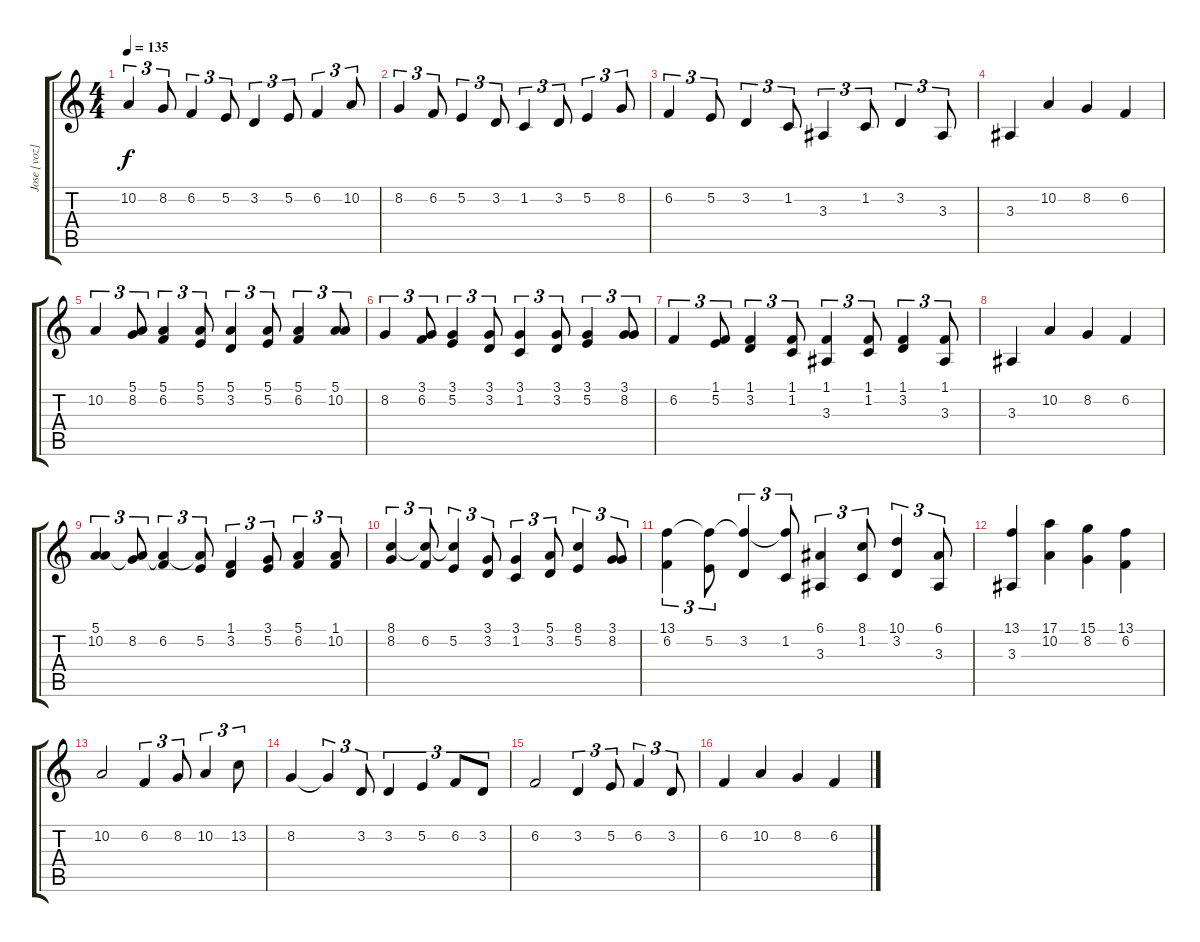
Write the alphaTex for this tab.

\track ("Jose [voz]" "Jose [voz]") {instrument pad7halo}
\staff {score tabs}
\tuning (E4 B3 G3 D3 A2 E2) {hide}
\ts (4 4)
\tempo 135
\clef g2
\ks c
10.2.4{tu (3 2) dy f} 8.2.8{tu (3 2)} 6.2.4{tu (3 2)} 5.2.8{tu (3 2)} 3.2.4{tu (3 2)} 5.2.8{tu (3 2)} 6.2.4{tu (3 2)} 10.2.8{tu (3 2)} |
8.2.4{tu (3 2)} 6.2.8{tu (3 2)} 5.2.4{tu (3 2)} 3.2.8{tu (3 2)} 1.2.4{tu (3 2)} 3.2.8{tu (3 2)} 5.2.4{tu (3 2)} 8.2.8{tu (3 2)} |
6.2.4{tu (3 2)} 5.2.8{tu (3 2)} 3.2.4{tu (3 2)} 1.2.8{tu (3 2)} 3.3.4{tu (3 2)} 1.2.8{tu (3 2)} 3.2.4{tu (3 2)} 3.3.8{tu (3 2)} |
3.3.4 10.2.4 8.2.4 6.2.4 |
10.2.4{tu (3 2)} (5.1 8.2).8{tu (3 2)} (5.1 6.2).4{tu (3 2)} (5.1 5.2).8{tu (3 2)} (5.1 3.2).4{tu (3 2)} (5.1 5.2).8{tu (3 2)} (5.1 6.2).4{tu (3 2)} (5.1 10.2).8{tu (3 2)} |
8.2.4{tu (3 2)} (3.1 6.2).8{tu (3 2)} (3.1 5.2).4{tu (3 2)} (3.1 3.2).8{tu (3 2)} (3.1 1.2).4{tu (3 2)} (3.1 3.2).8{tu (3 2)} (3.1 5.2).4{tu (3 2)} (3.1 8.2).8{tu (3 2)} |
6.2.4{tu (3 2)} (1.1 5.2).8{tu (3 2)} (1.1 3.2).4{tu (3 2)} (1.1 1.2).8{tu (3 2)} (1.1 3.3).4{tu (3 2)} (1.1 1.2).8{tu (3 2)} (1.1 3.2).4{tu (3 2)} (1.1 3.3).8{tu (3 2)} |
3.3.4 10.2.4 8.2.4 6.2.4 |
(5.1 10.2).4{tu (3 2)} (5.1{t} 8.2).8{tu (3 2)} (5.1{t} 6.2).4{tu (3 2)} (5.1{t} 5.2).8{tu (3 2)} (1.1 3.2).4{tu (3 2)} (3.1 5.2).8{tu (3 2)} (5.1 6.2).4{tu (3 2)} (1.1 10.2).8{tu (3 2)} |
(8.1 8.2).4{tu (3 2)} (8.1{t} 6.2).8{tu (3 2)} (8.1{t} 5.2).4{tu (3 2)} (3.1 3.2).8{tu (3 2)} (3.1 1.2).4{tu (3 2)} (5.1 3.2).8{tu (3 2)} (8.1 5.2).4{tu (3 2)} (3.1 8.2).8{tu (3 2)} |
(13.1 6.2).4{tu (3 2)} (13.1{t} 5.2).8{tu (3 2)} (13.1{t} 3.2).4{tu (3 2)} (13.1{t} 1.2).8{tu (3 2)} (6.1 3.3).4{tu (3 2)} (8.1 1.2).8{tu (3 2)} (10.1 3.2).4{tu (3 2)} (6.1 3.3).8{tu (3 2)} |
(13.1 3.3).4 (17.1 10.2).4 (15.1 8.2).4 (13.1 6.2).4 |
10.2.2 6.2.4{tu (3 2)} 8.2.8{tu (3 2)} 10.2.4{tu (3 2)} 13.2.8{tu (3 2)} |
8.2.4 8.2{t}.4{tu (3 2)} 3.2.8{tu (3 2)} 3.2.4{tu (3 2)} 5.2.4{tu (3 2)} 6.2.8{tu (3 2)} 3.2.8{tu (3 2)} |
6.2.2 3.2.4{tu (3 2)} 5.2.8{tu (3 2)} 6.2.4{tu (3 2)} 3.2.8{tu (3 2)} |
6.2.4 10.2.4 8.2.4 6.2.4
